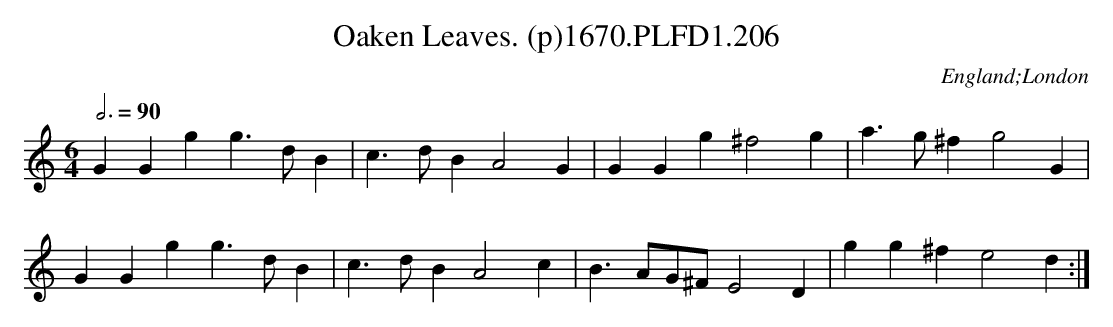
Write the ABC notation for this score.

X:1
T:Oaken Leaves. (p)1670.PLFD1.206
M:6/4
L:1/4
Q:3/4=90
O:England;London
K:C
GGgg>dB|c>dBA2G|GGg^f2g|a>g^fg2G|
GGgg>dB|c>dBA2c|B>AG/^F/E2D|gg^fe2d:|
